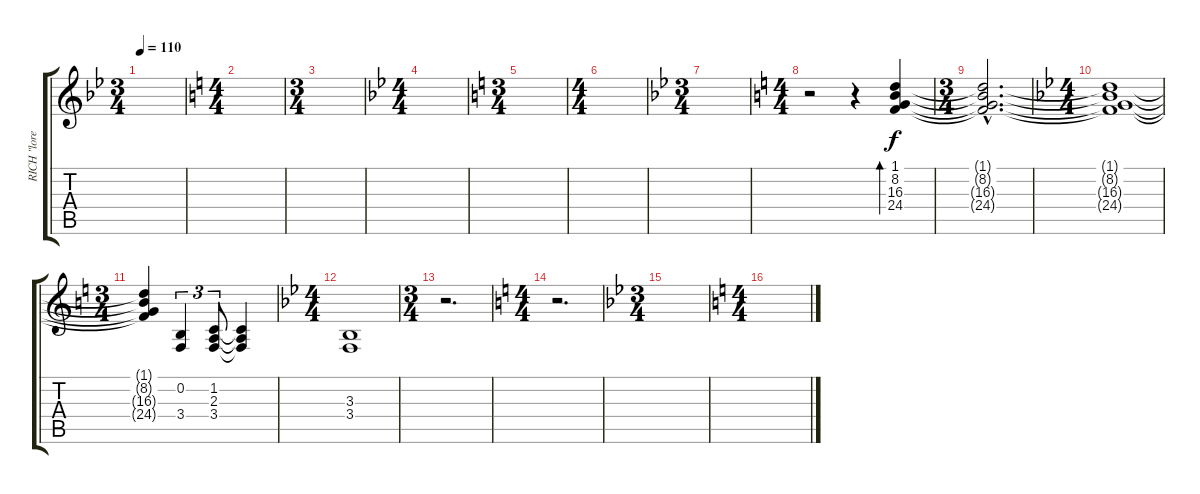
\track ("RICH \"lorede iinoda \"" "RICH \"lore") {instrument electricpiano1}
\staff {score tabs}
\tuning (E4 B3 G3 D3 A2 E2) {hide}
\ts (3 4)
\tempo 110
\clef g2
\ks gminor
|
\ts (4 4)
\ks c
|
\ts (3 4)
|
\ts (4 4)
\ks gminor
|
\ts (3 4)
\ks c
|
\ts (4 4)
|
\ts (3 4)
\ks gminor
|
\ts (4 4)
\ks c
r.2 r.4 (1.1 8.2 16.3 24.4).4{bd 480} |
\ts (3 4)
(1.1{hac t} 8.2{hac t} 16.3{hac t} 24.4{hac t}).2{d} |
\ts (4 4)
\ks gminor
(1.1{t} 8.2{t} 16.3{t} 24.4{t}).1 |
\ts (3 4)
\ks c
(1.1{t} 8.2{t} 16.3{t} 24.4{t}).4 (0.2 3.4).4{tu (3 2)} (1.2 2.3 3.4).8{tu (3 2)} (1.2{t} 2.3{t} 3.4{t}).4 |
\ts (4 4)
\ks gminor
(3.3 3.4).1 |
\ts (3 4)
r.2{d} |
\ts (4 4)
\ks c
r.2{d} |
\ts (3 4)
\ks gminor
|
\ts (4 4)
\ks c
